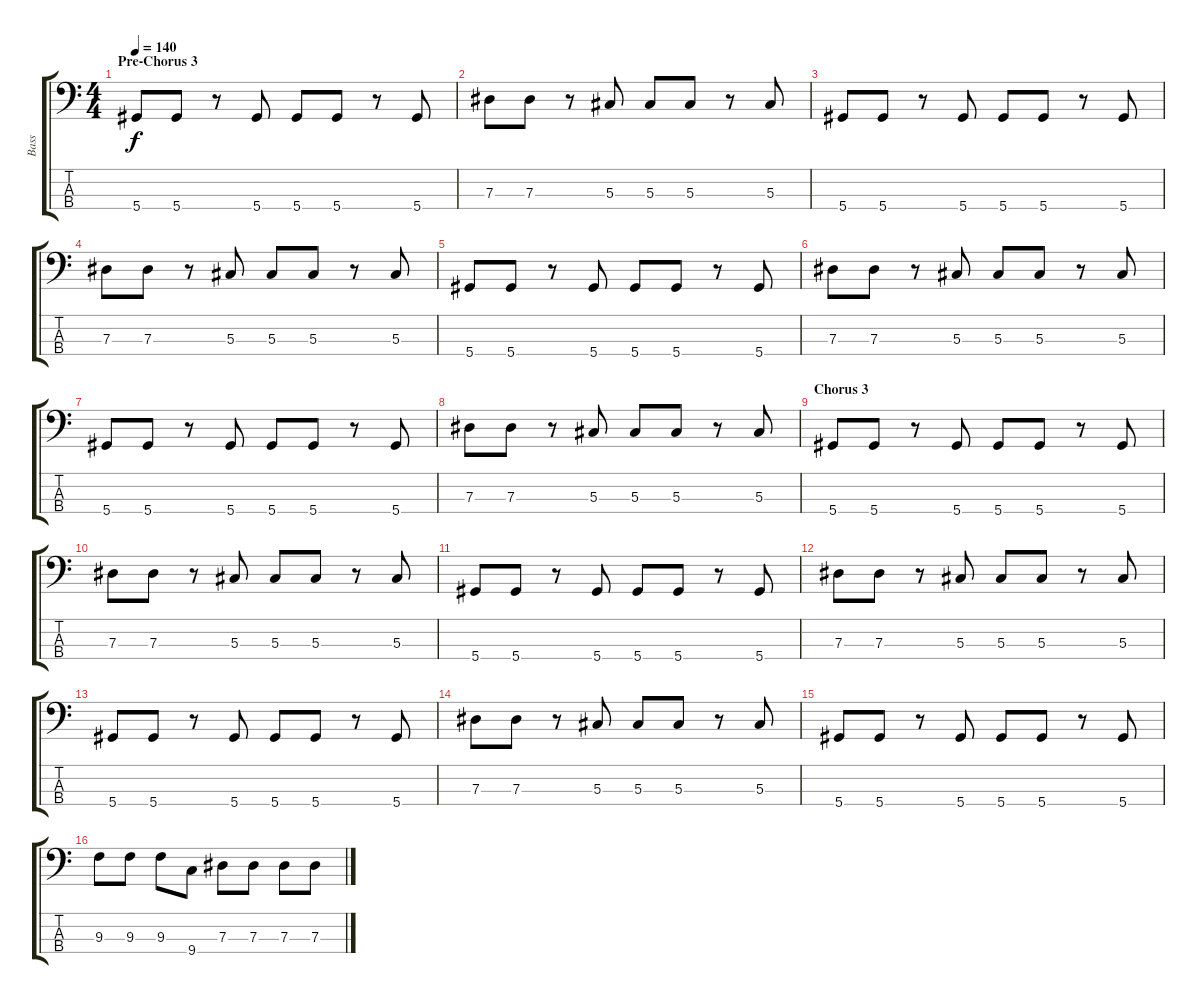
\track ("Bass" "Bass") {instrument electricbassfinger}
\staff {score tabs}
\tuning (Gb2 Db2 Ab1 Eb1) {hide}
\ts (4 4)
\section ("" "Pre-Chorus 3")
\tempo 140
\clef f4
\ks c
5.4.8{dy f} 5.4.8 r.8 5.4.8 5.4.8 5.4.8 r.8 5.4.8 |
7.3.8 7.3.8 r.8 5.3.8 5.3.8 5.3.8 r.8 5.3.8 |
5.4.8 5.4.8 r.8 5.4.8 5.4.8 5.4.8 r.8 5.4.8 |
7.3.8 7.3.8 r.8 5.3.8 5.3.8 5.3.8 r.8 5.3.8 |
5.4.8 5.4.8 r.8 5.4.8 5.4.8 5.4.8 r.8 5.4.8 |
7.3.8 7.3.8 r.8 5.3.8 5.3.8 5.3.8 r.8 5.3.8 |
5.4.8 5.4.8 r.8 5.4.8 5.4.8 5.4.8 r.8 5.4.8 |
7.3.8 7.3.8 r.8 5.3.8 5.3.8 5.3.8 r.8 5.3.8 |
\section ("" "Chorus 3")
5.4.8 5.4.8 r.8 5.4.8 5.4.8 5.4.8 r.8 5.4.8 |
7.3.8 7.3.8 r.8 5.3.8 5.3.8 5.3.8 r.8 5.3.8 |
5.4.8 5.4.8 r.8 5.4.8 5.4.8 5.4.8 r.8 5.4.8 |
7.3.8 7.3.8 r.8 5.3.8 5.3.8 5.3.8 r.8 5.3.8 |
5.4.8 5.4.8 r.8 5.4.8 5.4.8 5.4.8 r.8 5.4.8 |
7.3.8 7.3.8 r.8 5.3.8 5.3.8 5.3.8 r.8 5.3.8 |
5.4.8 5.4.8 r.8 5.4.8 5.4.8 5.4.8 r.8 5.4.8 |
9.3.8 9.3.8 9.3.8 9.4.8 7.3.8 7.3.8 7.3.8 7.3.8
